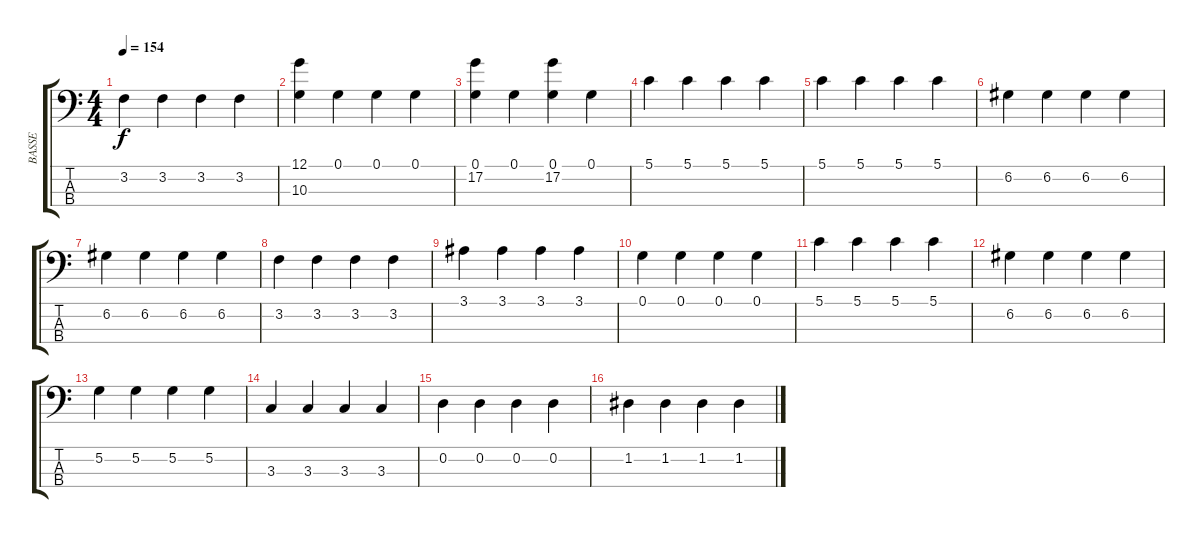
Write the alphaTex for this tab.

\track ("BASSE" "BASSE") {instrument electricbasspick}
\staff {score tabs}
\tuning (G2 D2 A1 E1) {hide}
\ts (4 4)
\tempo 154
\clef f4
\ks c
3.2.4{dy f} 3.2.4 3.2.4 3.2.4 |
(12.1 10.3).4 0.1.4 0.1.4 0.1.4 |
(0.1 17.2).4 0.1.4 (0.1 17.2).4 0.1.4 |
5.1.4 5.1.4 5.1.4 5.1.4 |
5.1.4 5.1.4 5.1.4 5.1.4 |
6.2.4 6.2.4 6.2.4 6.2.4 |
6.2.4 6.2.4 6.2.4 6.2.4 |
3.2.4 3.2.4 3.2.4 3.2.4 |
3.1.4 3.1.4 3.1.4 3.1.4 |
0.1.4 0.1.4 0.1.4 0.1.4 |
5.1.4 5.1.4 5.1.4 5.1.4 |
6.2.4 6.2.4 6.2.4 6.2.4 |
5.2.4 5.2.4 5.2.4 5.2.4 |
3.3.4 3.3.4 3.3.4 3.3.4 |
0.2.4 0.2.4 0.2.4 0.2.4 |
1.2.4 1.2.4 1.2.4 1.2.4
